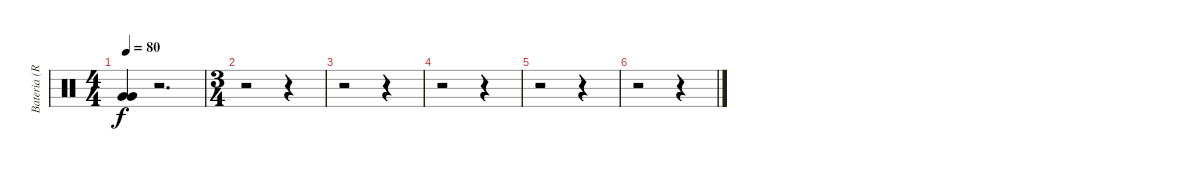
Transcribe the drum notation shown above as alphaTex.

\track ("Bateria (Ricardo Confessori)" "Bateria (R") {instrument percussion}
\staff {score}
\articulation defaults
\ts (4 4)
\tempo 80
\clef neutral
\ks c
("Very Low Tom (hit)" "Very Low Tom (hit)").4{dy f} r.2{d} |
\ts (3 4)
r.2 r.4 |
r.2 r.4 |
r.2 r.4 |
r.2 r.4 |
r.2 r.4
